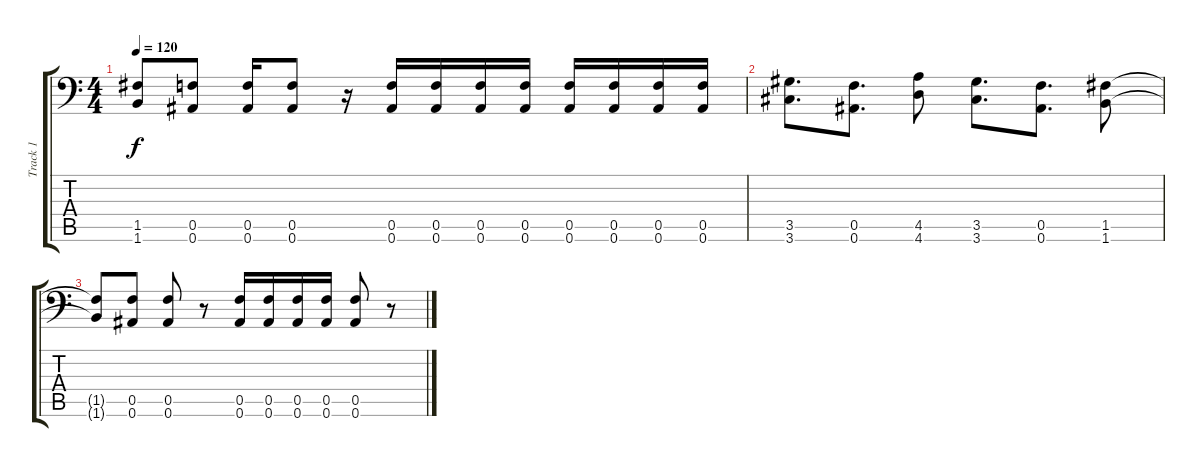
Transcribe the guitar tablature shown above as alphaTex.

\track ("Track 1" "Track 1") {instrument distortionguitar}
\staff {score tabs}
\tuning (C4 G3 Eb3 Bb2 F2 Bb1) {hide}
\ts (4 4)
\tempo 120
\clef f4
\ks c
(1.5{t} 1.6{t}).8{dy f} (0.5 0.6).8 (0.5 0.6).16 (0.5 0.6).8 r.16 (0.5 0.6).16 (0.5 0.6).16 (0.5 0.6).16 (0.5 0.6).16 (0.5 0.6).16 (0.5 0.6).16 (0.5 0.6).16 (0.5 0.6).16 |
(3.5 3.6).8{d} (0.5 0.6).8{d} (4.5 4.6).8 (3.5 3.6).8{d} (0.5 0.6).8{d} (1.5 1.6).8 |
(1.5{t} 1.6{t}).8 (0.5 0.6).8 (0.5 0.6).8 r.8 (0.5 0.6).16 (0.5 0.6).16 (0.5 0.6).16 (0.5 0.6).16 (0.5 0.6).8 r.8
